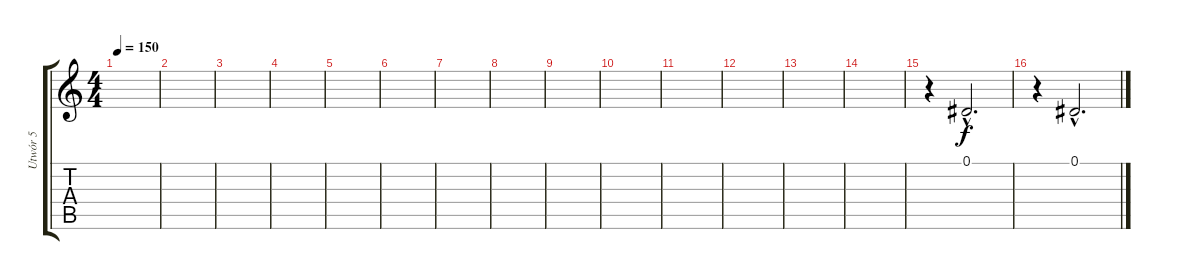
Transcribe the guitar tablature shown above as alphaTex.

\track ("Utwór 5" "Utwór 5") {instrument reversecymbal}
\staff {score tabs}
\tuning (Eb4 Bb3 Gb3 Db3 Ab2 Eb2) {hide}
\ts (4 4)
\tempo 150
\clef g2
\ks c
|
|
|
|
|
|
|
|
|
|
|
|
|
|
r.4 0.1{hac}.2{d} |
r.4 0.1{hac}.2{d}
